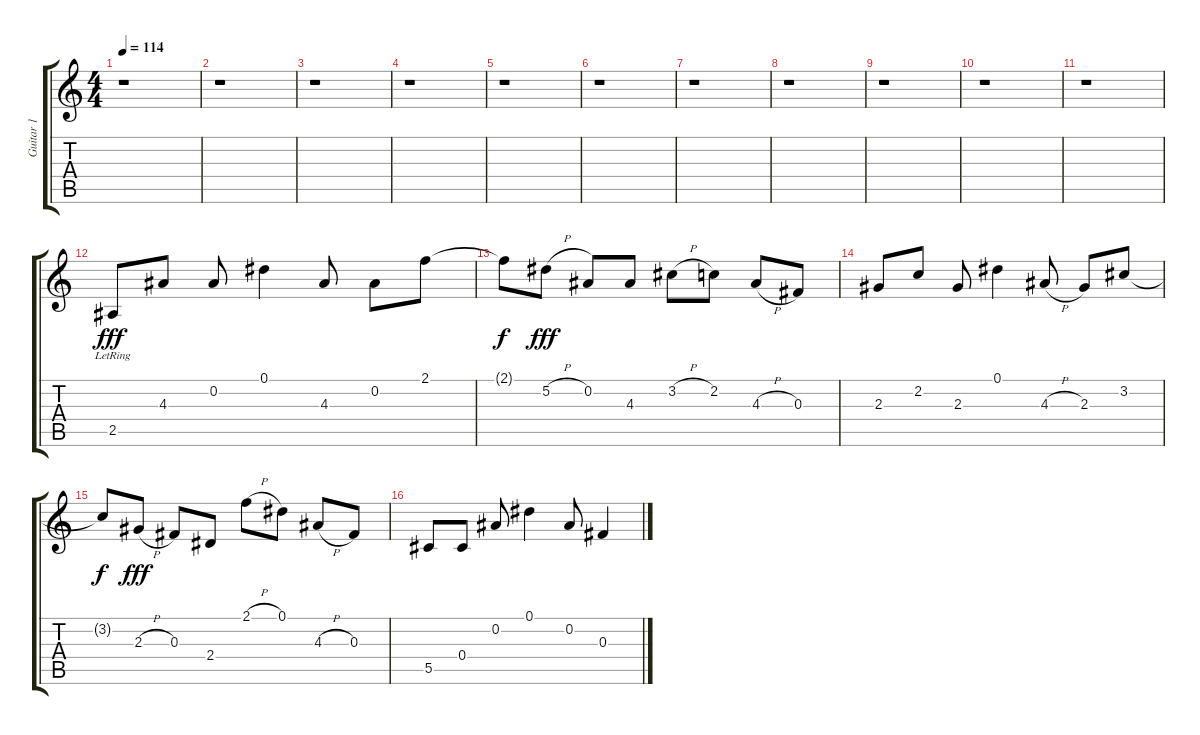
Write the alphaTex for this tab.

\track ("Guitar 1" "Guitar 1") {instrument acousticguitarsteel}
\staff {score tabs}
\tuning (Eb4 Bb3 Gb3 Db3 Ab2 Eb2) {hide}
\ts (4 4)
\tempo 114
\clef g2
\ks c
r.1{dy f} |
r.1 |
r.1 |
r.1 |
r.1 |
r.1 |
r.1 |
r.1 |
r.1 |
r.1 |
r.1 |
2.5{lr}.8{dy fff} 4.3.8 0.2.8 0.1.4 4.3.8 0.2.8 2.1.8 |
2.1{t}.8{dy f} 5.2{h}.8{dy fff} 0.2.8 4.3.8 3.2{h}.8 2.2.8 4.3{h}.8 0.3.8 |
2.3.8 2.2.8 2.3.8 0.1.4 4.3{h}.8 2.3.8 3.2.8 |
3.2{t}.8{dy f} 2.3{h}.8{dy fff} 0.3.8 2.4.8 2.1{h}.8 0.1.8 4.3{h}.8 0.3.8 |
5.5.8 0.4.8 0.2.8 0.1.4 0.2.8 0.3.4
